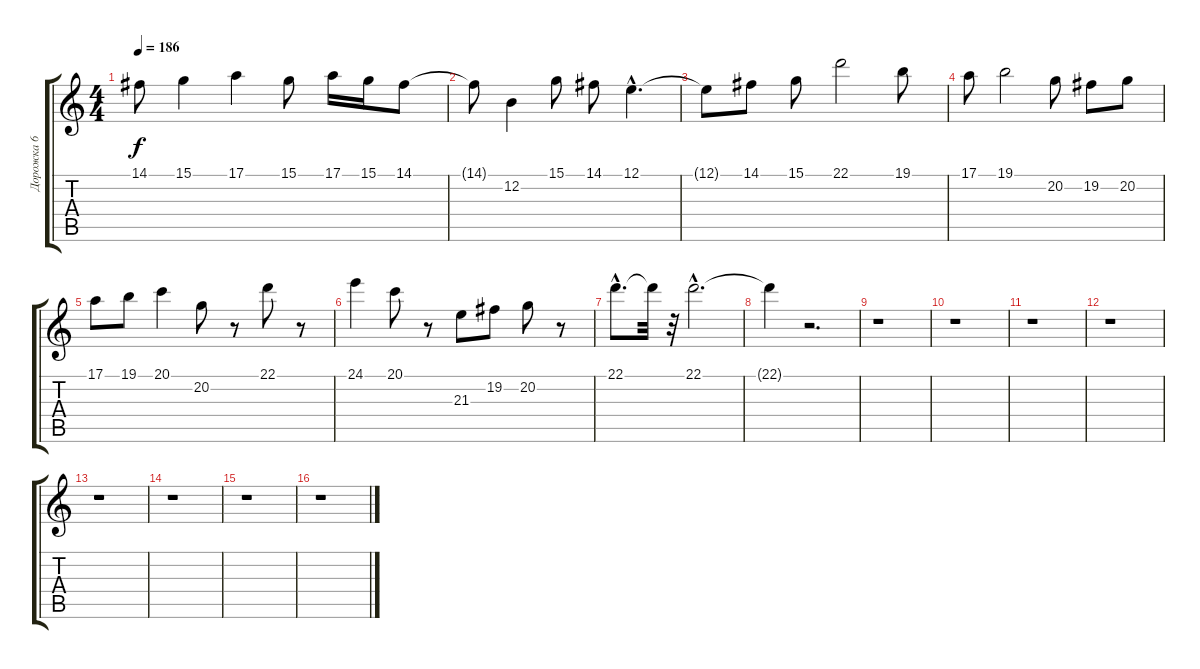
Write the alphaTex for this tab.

\track ("Дорожка 6" "Дорожка 6") {instrument lead2sawtooth}
\staff {score tabs}
\tuning (E4 B3 G3 D3 A2 E2) {hide}
\ts (4 4)
\tempo 186
\clef g2
\ks c
14.1.8{dy f} 15.1.4 17.1.4 15.1.8 17.1.16 15.1.16 14.1.8 |
14.1{t}.8 12.2.4 15.1.8 14.1.8 12.1{hac}.4{d} |
12.1{t}.8 14.1.8 15.1.8 22.1.2 19.1.8 |
17.1.8 19.1.2 20.2.8 19.2.8 20.2.8 |
17.1.8 19.1.8 20.1.4 20.2.8 r.8 22.1.8 r.8 |
24.1.4 20.1.8 r.8 21.3.8 19.2.8 20.2.8 r.8 |
22.1{hac}.8{d} 22.1{t}.32 r.32 22.1{hac}.2{d} |
22.1{t}.4 r.2{d} |
r.1 |
r.1 |
r.1 |
r.1 |
r.1 |
r.1 |
r.1 |
r.1
